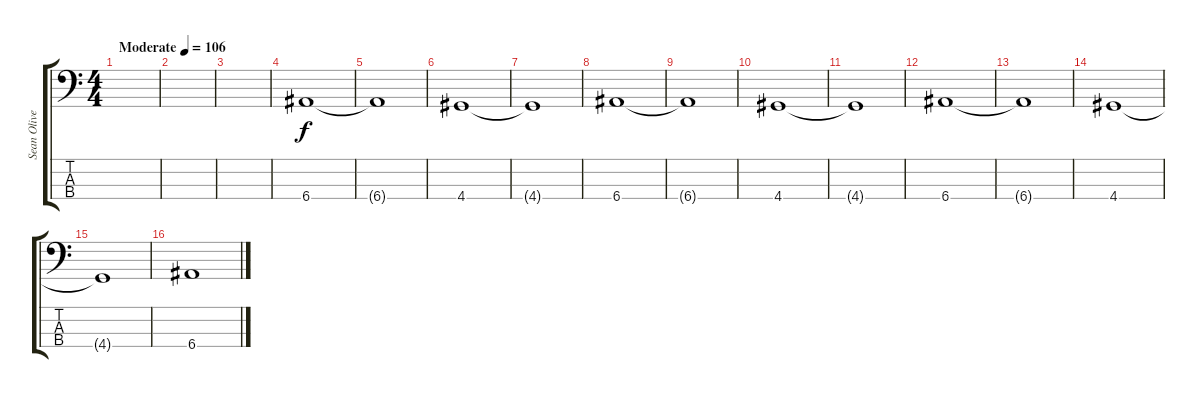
\track ("Sean Oliver" "Sean Olive") {instrument electricbassfinger}
\staff {score tabs}
\tuning (G2 D2 A1 E1) {hide}
\ts (4 4)
\tempo (106 "Moderate")
\clef f4
\ks c
|
|
|
6.4.1 |
6.4{t}.1 |
4.4.1 |
4.4{t}.1 |
6.4.1 |
6.4{t}.1 |
4.4.1 |
4.4{t}.1 |
6.4.1 |
6.4{t}.1 |
4.4.1 |
4.4{t}.1 |
6.4.1
